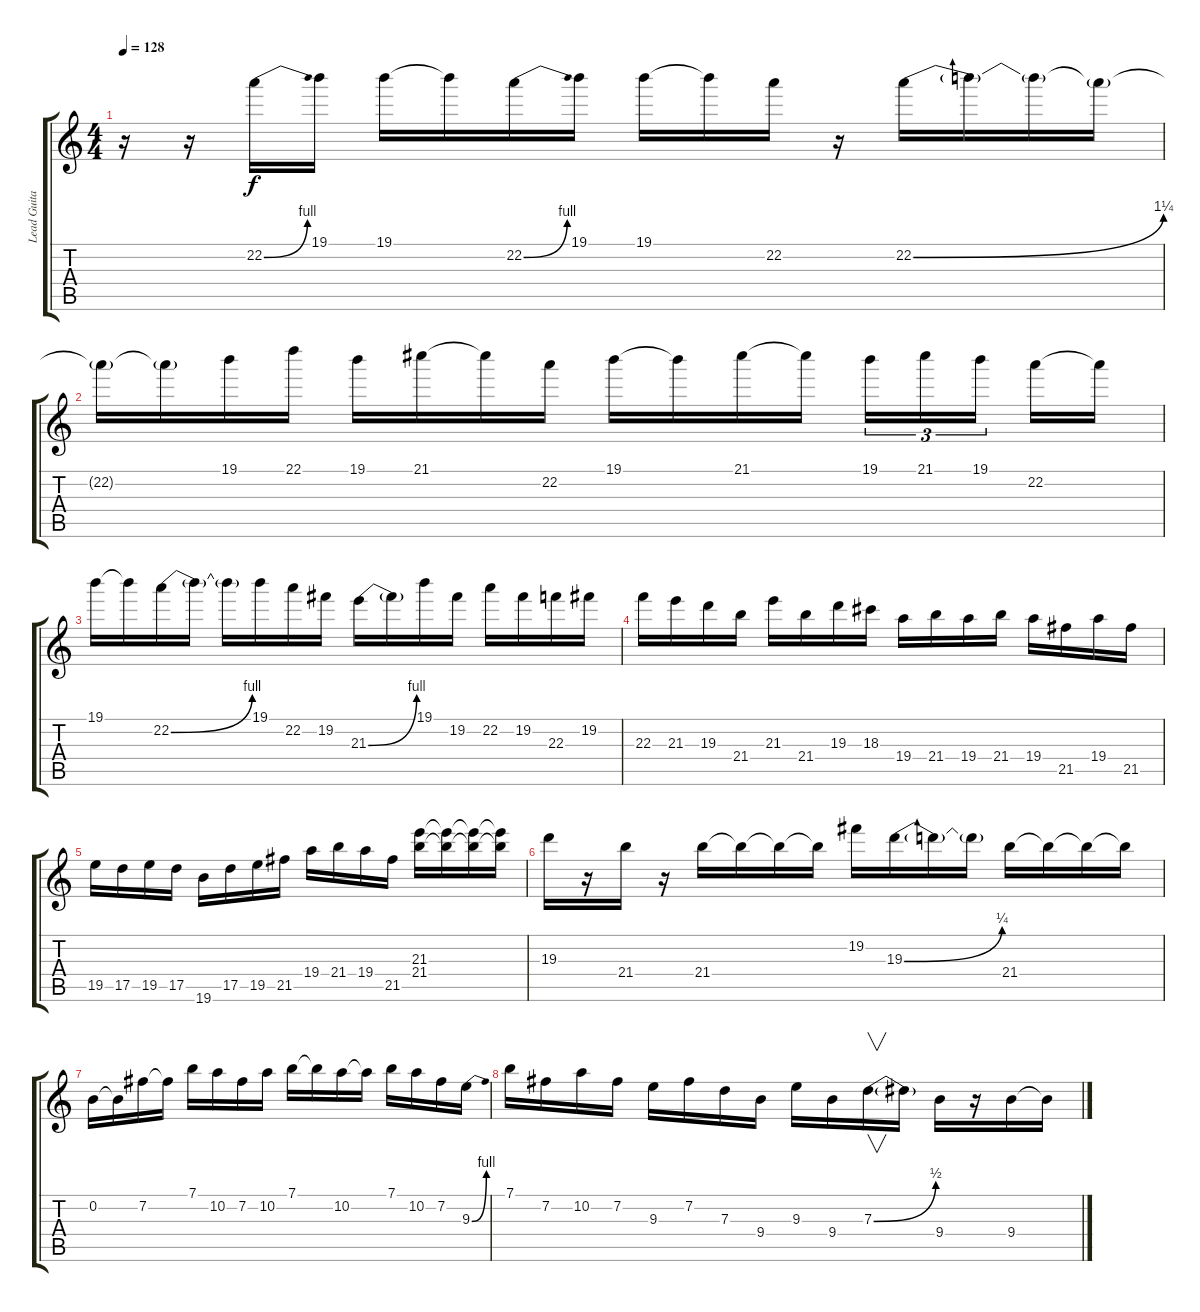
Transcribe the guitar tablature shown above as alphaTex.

\track ("Lead Guitar" "Lead Guita") {instrument distortionguitar}
\staff {score tabs}
\tuning (E4 B3 G3 D3 A2 E2) {hide}
\ts (4 4)
\tempo 128
\clef g2
\ks c
r.16{dy f} r.16 22.2{be (bend 0 0 60 4)}.16 19.1.16 19.1.16 19.1{t}.16 22.2{be (bend 0 0 60 4)}.16 19.1.16 19.1.16 19.1{t}.16 22.2.16 r.16 22.2{be (bend 0 0 60 5)}.16 22.2{t}.16 22.2{t}.16 22.2{t}.16 |
22.2{t}.16 22.2{t}.16 19.1.16 22.1.16 19.1.16 21.1.16 21.1{t}.16 22.2.16 19.1.16 19.1{t}.16 21.1.16 21.1{t}.16 19.1.16{tu (3 2)} 21.1.16{tu (3 2)} 19.1.16{tu (3 2) beam splitsecondary} 22.2.16 22.2{t}.16 |
19.1.16 19.1{t}.16 22.2{be (bend 0 0 60 4)}.16 22.2{t}.16 22.2{t}.16 19.1.16 22.2.16 19.2.16 21.3{be (bend 0 0 60 4)}.16 21.3{t}.16 19.1.16 19.2.16 22.2.16 19.2.16 22.3.16 19.2.16 |
22.3.16 21.3.16 19.3.16 21.4.16 21.3.16 21.4.16 19.3.16 18.3.16 19.4.16 21.4.16 19.4.16 21.4.16 19.4.16 21.5.16 19.4.16 21.5.16 |
19.5.16 17.5.16 19.5.16 17.5.16 19.6.16 17.5.16 19.5.16 21.5.16 19.4.16 21.4.16 19.4.16 21.5.16 (21.3 21.4).16 (21.3{t} 21.4{t}).16 (21.3{t} 21.4{t}).16 (21.3{t} 21.4{t}).16 |
19.3.16 r.16 21.4.16 r.16 21.4.16 21.4{t}.16 21.4{t}.16 21.4{t}.16 19.2.16 19.3{be (bend 0 0 60 1)}.16 19.3{t}.16 19.3{t}.16 21.4.16 21.4{t}.16 21.4{t}.16 21.4{t}.16 |
0.2.16 0.2{t}.16 7.2.16 7.2{t}.16 7.1.16 10.2.16 7.2.16 10.2.16 7.1.16 7.1{t}.16 10.2.16 10.2{t}.16 7.1.16 10.2.16 7.2.16 9.3{be (bend 0 0 60 4)}.16 |
7.1.16 7.2.16 10.2.16 7.2.16 9.3.16 7.2.16 7.3.16 9.4.16 9.3.16 9.4.16 7.3{be (bend 0 0 60 2)}.16{v} 7.3{t}.16 9.4.16 r.16 9.4.16 9.4{t}.16
